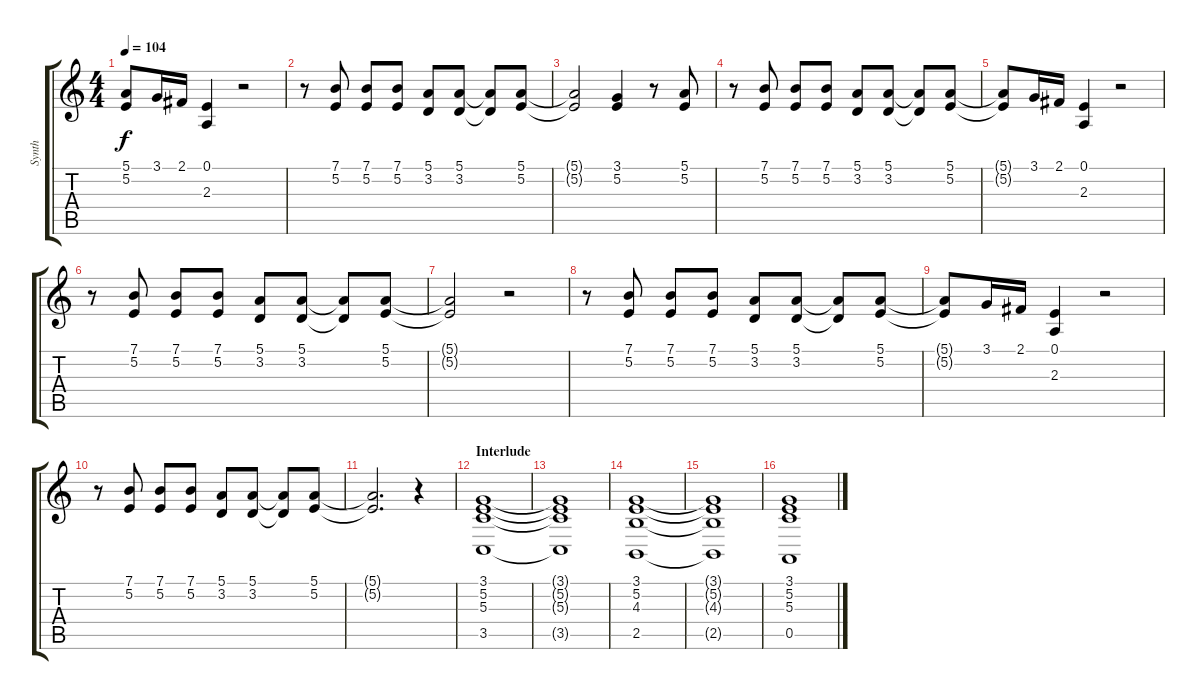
\track ("Synth" "Synth") {instrument stringensemble1}
\staff {score tabs}
\tuning (E4 B3 G3 D3 A2 E2) {hide}
\ts (4 4)
\tempo 104
\clef g2
\ks c
(5.1{t} 5.2{t}).8{dy f} 3.1.16 2.1.16 (0.1 2.3).4 r.2 |
r.8 (7.1 5.2).8 (7.1 5.2).8 (7.1 5.2).8 (5.1 3.2).8 (5.1 3.2).8 (5.1{t} 3.2{t}).8 (5.1 5.2).8 |
(5.1{t} 5.2{t}).2 (3.1 5.2).4 r.8 (5.1 5.2).8 |
r.8 (7.1 5.2).8 (7.1 5.2).8 (7.1 5.2).8 (5.1 3.2).8 (5.1 3.2).8 (5.1{t} 3.2{t}).8 (5.1 5.2).8 |
(5.1{t} 5.2{t}).8 3.1.16 2.1.16 (0.1 2.3).4 r.2 |
r.8 (7.1 5.2).8 (7.1 5.2).8 (7.1 5.2).8 (5.1 3.2).8 (5.1 3.2).8 (5.1{t} 3.2{t}).8 (5.1 5.2).8 |
(5.1{t} 5.2{t}).2 r.2 |
r.8 (7.1 5.2).8 (7.1 5.2).8 (7.1 5.2).8 (5.1 3.2).8 (5.1 3.2).8 (5.1{t} 3.2{t}).8 (5.1 5.2).8 |
(5.1{t} 5.2{t}).8 3.1.16 2.1.16 (0.1 2.3).4 r.2 |
r.8 (7.1 5.2).8 (7.1 5.2).8 (7.1 5.2).8 (5.1 3.2).8 (5.1 3.2).8 (5.1{t} 3.2{t}).8 (5.1 5.2).8 |
(5.1{t} 5.2{t}).2{d} r.4 |
\section ("" "Interlude")
(3.1 5.2 5.3 3.5).1 |
(3.1{t} 5.2{t} 5.3{t} 3.5{t}).1 |
(3.1 5.2 4.3 2.5).1 |
(3.1{t} 5.2{t} 4.3{t} 2.5{t}).1 |
(3.1 5.2 5.3 0.5).1
